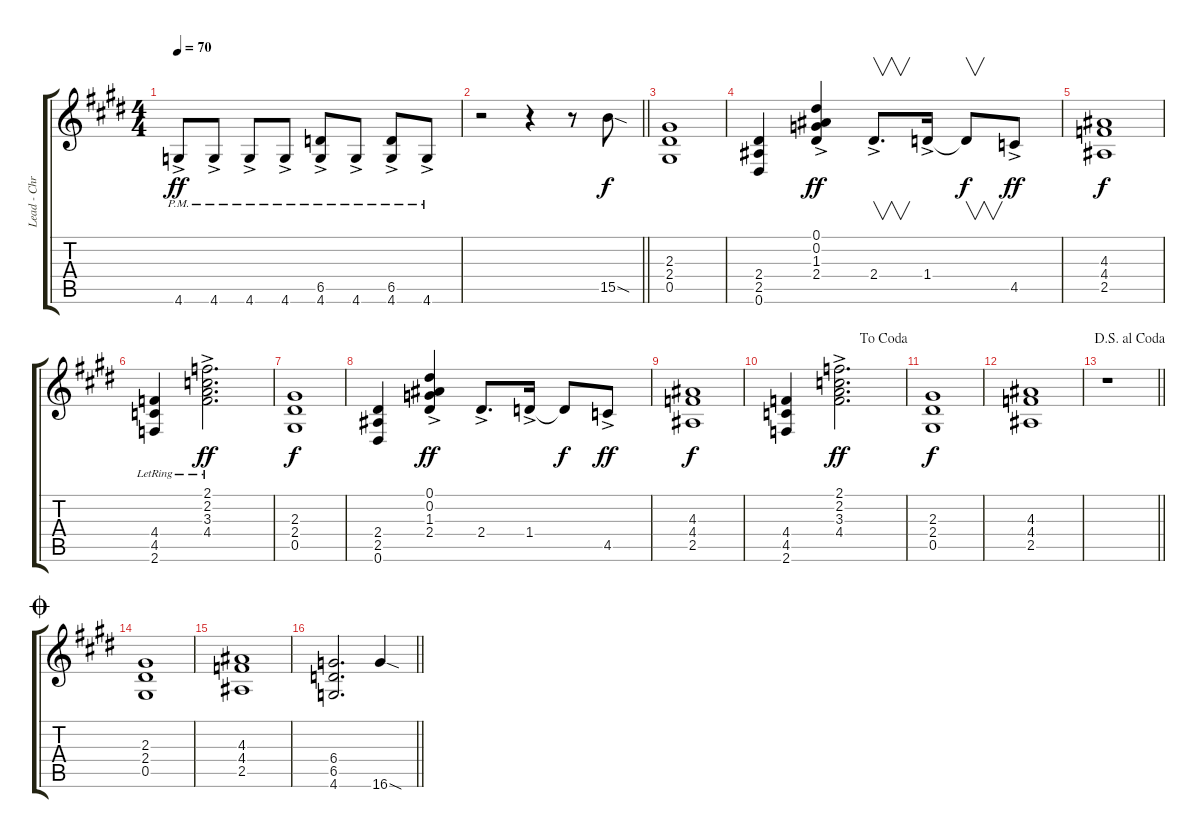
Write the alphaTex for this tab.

\track ("Lead - Chris Risola" "Lead - Chr") {instrument distortionguitar}
\staff {score tabs}
\tuning (Eb4 Bb3 Gb3 Db3 Ab2 Eb2) {hide}
\ts (4 4)
\tempo 70
\clef g2
\ks c#minor
4.6{ac pm}.8{dy ff} 4.6{ac pm}.8 4.6{ac pm}.8 4.6{ac pm}.8 (6.5{ac pm} 4.6{ac pm}).8 4.6{ac pm}.8 (6.5{ac pm} 4.6{ac pm}).8 4.6{ac pm}.8 |
\barLineRight lightlight
r.2 r.4 r.8 15.5{sod}.8{dy f} |
\ks e
(2.3 2.4 0.5).1 |
\ks c#minor
(2.4 2.5 0.6).4 (0.1{ac} 0.2{ac} 1.3{ac} 2.4{ac}).4{dy ff} 2.4{ac}.8{v d} 1.4{ac}.16 1.4{t}.8{v dy f} 4.5{ac}.8{dy ff} |
(4.3 4.4 2.5).1{dy f} |
(4.4{lr} 4.5{lr} 2.6{lr}).4 (2.1{ac lr} 2.2{ac lr} 3.3{ac lr} 4.4{ac lr}).2{d dy ff} |
\ks e
(2.3 2.4 0.5).1{dy f} |
\ks c#minor
(2.4 2.5 0.6).4 (0.1{ac} 0.2{ac} 1.3{ac} 2.4{ac}).4{dy ff} 2.4{ac}.8{d} 1.4{ac}.16 1.4{t}.8{dy f} 4.5{ac}.8{dy ff} |
(4.3 4.4 2.5).1{dy f} |
\jump dacoda
(4.4 4.5 2.6).4 (2.1{ac} 2.2{ac} 3.3{ac} 4.4{ac}).2{d dy ff} |
\ks e
(2.3 2.4 0.5).1{dy f} |
\ks c#minor
(4.3 4.4 2.5).1 |
\jump dalsegnoalcoda
\barLineRight lightlight
r.1 |
\jump coda
\ks e
(2.3 2.4 0.5).1 |
\ks c#minor
(4.3 4.4 2.5).1 |
\barLineRight lightlight
(6.4 6.5 4.6).2{d} 16.6{sod}.4
